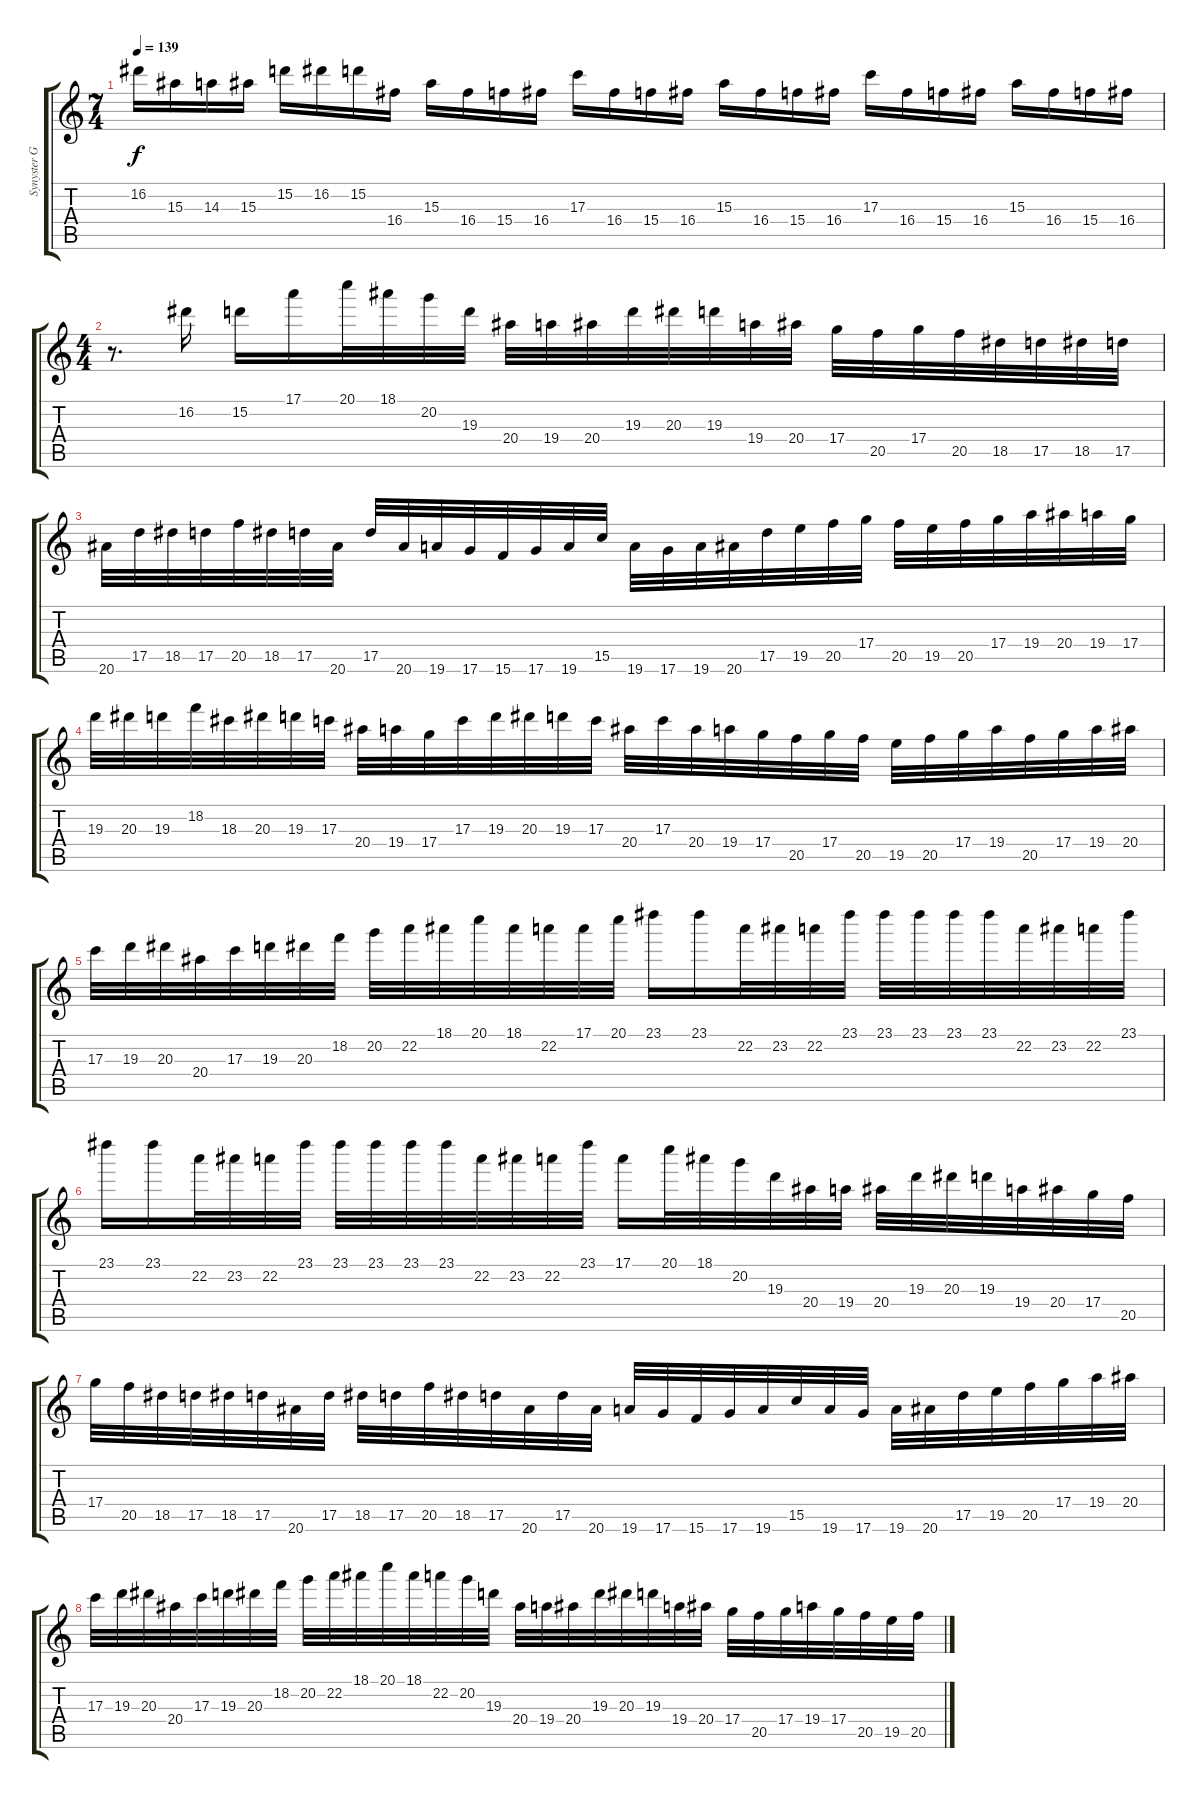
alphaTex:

\track ("Synyster Gates" "Synyster G") {instrument distortionguitar}
\staff {score tabs}
\tuning (E4 B3 G3 D3 A2 D2) {hide}
\ts (7 4)
\tempo 139
\clef g2
\ks c
16.2.16{dy f} 15.3.16 14.3.16 15.3.16 15.2.16 16.2.16 15.2.16 16.4.16 15.3.16 16.4.16 15.4.16 16.4.16 17.3.16 16.4.16 15.4.16 16.4.16 15.3.16 16.4.16 15.4.16 16.4.16 17.3.16 16.4.16 15.4.16 16.4.16 15.3.16 16.4.16 15.4.16 16.4.16 |
\ts (4 4)
r.8{d} 16.2.16 15.2.16 17.1.16 20.1.32 18.1.32 20.2.32 19.3.32 20.4.32 19.4.32 20.4.32 19.3.32 20.3.32 19.3.32 19.4.32 20.4.32 17.4.32 20.5.32 17.4.32 20.5.32 18.5.32 17.5.32 18.5.32 17.5.32 |
20.6.32 17.5.32 18.5.32 17.5.32 20.5.32 18.5.32 17.5.32 20.6.32 17.5.32 20.6.32 19.6.32 17.6.32 15.6.32 17.6.32 19.6.32 15.5.32 19.6.32 17.6.32 19.6.32 20.6.32 17.5.32 19.5.32 20.5.32 17.4.32 20.5.32 19.5.32 20.5.32 17.4.32 19.4.32 20.4.32 19.4.32 17.4.32 |
19.3.32 20.3.32 19.3.32 18.2.32 18.3.32 20.3.32 19.3.32 17.3.32 20.4.32 19.4.32 17.4.32 17.3.32 19.3.32 20.3.32 19.3.32 17.3.32 20.4.32 17.3.32 20.4.32 19.4.32 17.4.32 20.5.32 17.4.32 20.5.32 19.5.32 20.5.32 17.4.32 19.4.32 20.5.32 17.4.32 19.4.32 20.4.32 |
17.3.32 19.3.32 20.3.32 20.4.32 17.3.32 19.3.32 20.3.32 18.2.32 20.2.32 22.2.32 18.1.32 20.1.32 18.1.32 22.2.32 17.1.32 20.1.32 23.1.16 23.1.16 22.2.32 23.2.32 22.2.32 23.1.32 23.1.32 23.1.32 23.1.32 23.1.32 22.2.32 23.2.32 22.2.32 23.1.32 |
23.1.16 23.1.16 22.2.32 23.2.32 22.2.32 23.1.32 23.1.32 23.1.32 23.1.32 23.1.32 22.2.32 23.2.32 22.2.32 23.1.32 17.1.16 20.1.32 18.1.32 20.2.32 19.3.32 20.4.32 19.4.32 20.4.32 19.3.32 20.3.32 19.3.32 19.4.32 20.4.32 17.4.32 20.5.32 |
17.4.32 20.5.32 18.5.32 17.5.32 18.5.32 17.5.32 20.6.32 17.5.32 18.5.32 17.5.32 20.5.32 18.5.32 17.5.32 20.6.32 17.5.32 20.6.32 19.6.32 17.6.32 15.6.32 17.6.32 19.6.32 15.5.32 19.6.32 17.6.32 19.6.32 20.6.32 17.5.32 19.5.32 20.5.32 17.4.32 19.4.32 20.4.32 |
17.3.32 19.3.32 20.3.32 20.4.32 17.3.32 19.3.32 20.3.32 18.2.32 20.2.32 22.2.32 18.1.32 20.1.32 18.1.32 22.2.32 20.2.32 19.3.32 20.4.32 19.4.32 20.4.32 19.3.32 20.3.32 19.3.32 19.4.32 20.4.32 17.4.32 20.5.32 17.4.32 19.4.32 17.4.32 20.5.32 19.5.32 20.5.32
